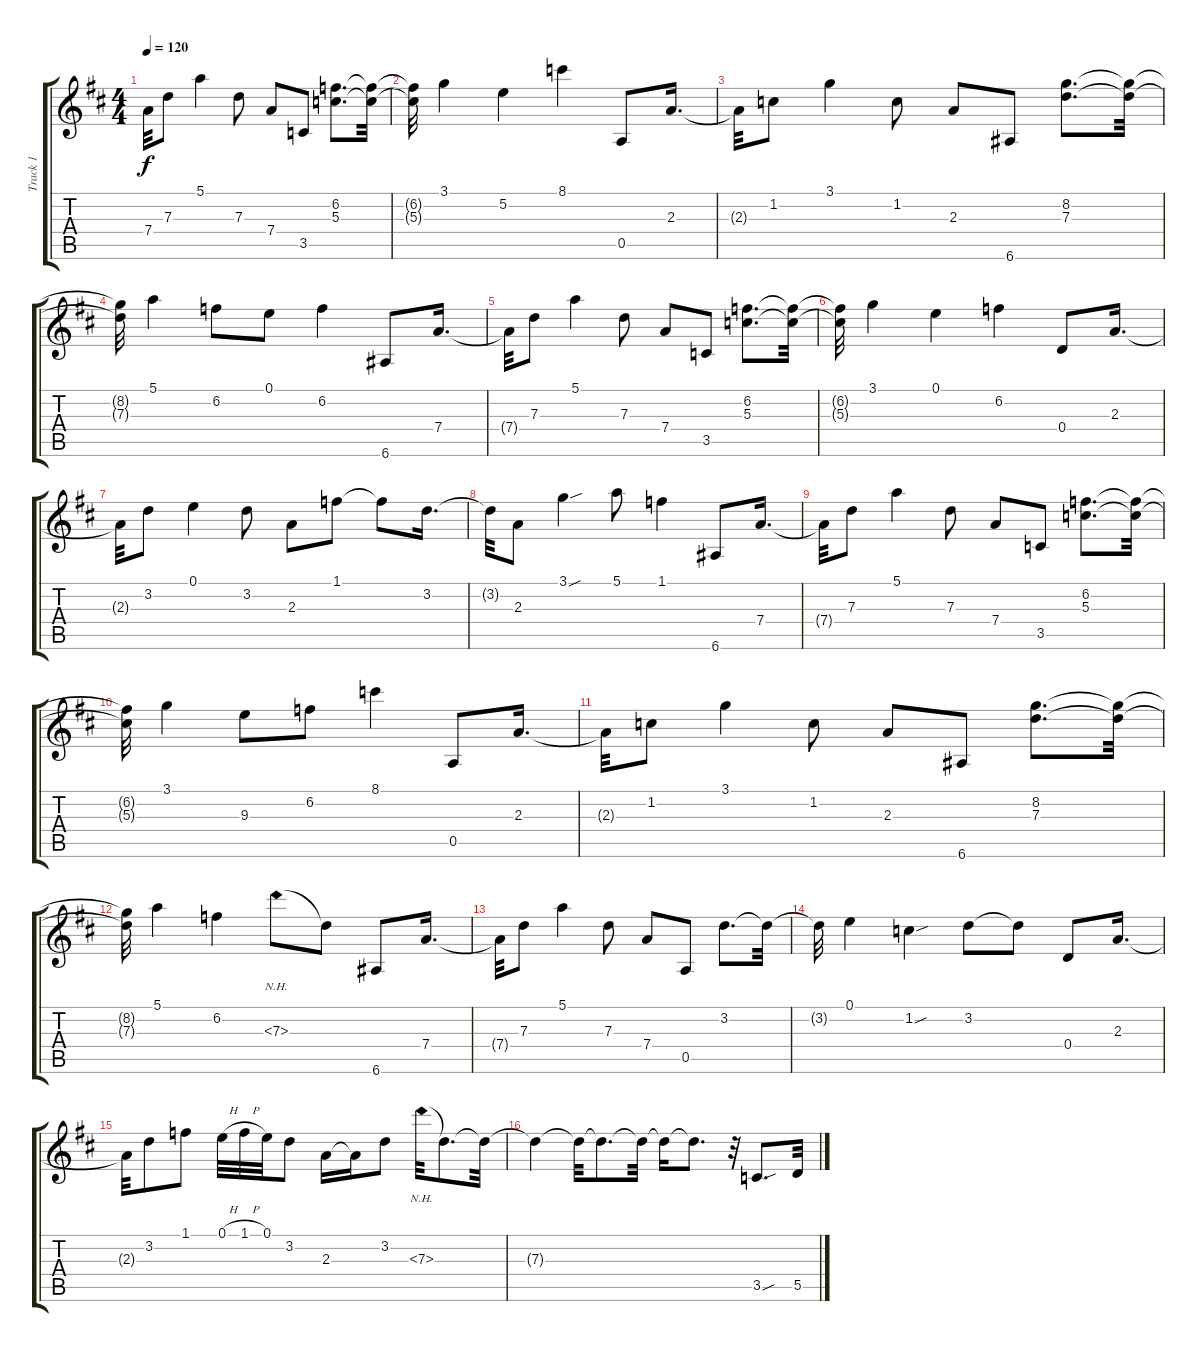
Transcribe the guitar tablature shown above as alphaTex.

\track ("Track 1" "Track 1") {instrument acousticguitarsteel}
\staff {score tabs}
\tuning (E4 B3 G3 D3 A2 E2) {hide}
\ts (4 4)
\tempo 120
\clef g2
\ks d
7.4{t}.32{dy f} 7.3.8 5.1.4 7.3.8 7.4.8 3.5.8 (6.2 5.3).8{d} (6.2{t} 5.3{t}).32 |
(6.2{t} 5.3{t}).32 3.1.4 5.2.4 8.1.4 0.5.8 2.3.16{d} |
2.3{t}.32 1.2.8 3.1.4 1.2.8 2.3.8 6.6.8 (8.2 7.3).8{d} (8.2{t} 7.3{t}).32 |
(8.2{t} 7.3{t}).32 5.1.4 6.2.8 0.1.8 6.2.4 6.6.8 7.4.16{d} |
7.4{t}.32 7.3.8 5.1.4 7.3.8 7.4.8 3.5.8 (6.2 5.3).8{d} (6.2{t} 5.3{t}).32 |
(6.2{t} 5.3{t}).32 3.1.4 0.1.4 6.2.4 0.4.8 2.3.16{d} |
2.3{t}.32 3.2.8 0.1.4 3.2.8 2.3.8 1.1.8 1.1{t}.8 3.2.16{d} |
3.2{t}.32 2.3.8 3.1{sou}.4 5.1.8 1.1.4 6.6.8 7.4.16{d} |
7.4{t}.32 7.3.8 5.1.4 7.3.8 7.4.8 3.5.8 (6.2 5.3).8{d} (6.2{t} 5.3{t}).32 |
(6.2{t} 5.3{t}).32 3.1.4 9.3.8 6.2.8 8.1.4 0.5.8 2.3.16{d} |
2.3{t}.32 1.2.8 3.1.4 1.2.8 2.3.8 6.6.8 (8.2 7.3).8{d} (8.2{t} 7.3{t}).32 |
(8.2{t} 7.3{t}).32 5.1.4 6.2.4 7.3{nh}.8 7.3{t}.8 6.6.8 7.4.16{d} |
7.4{t}.32 7.3.8 5.1.4 7.3.8 7.4.8 0.5.8 3.2.8{d} 3.2{t}.32 |
3.2{t}.32 0.1.4 1.2{sou}.4 3.2.8 3.2{t}.8 0.4.8 2.3.16{d} |
2.3{t}.32 3.2.8 1.1.8 0.1{h}.32 1.1{h}.32 0.1.32 3.2.8 2.3.16 2.3{t}.16 3.2.8 7.3{nh}.32 7.3{t}.8{d} 7.3{t}.32 |
7.3{t}.4 7.3{t}.32 7.3{t}.8{d} 7.3{t}.32 7.3{t}.16 7.3{t}.8{d} r.32 3.5{sou}.8{d} 5.5.32
